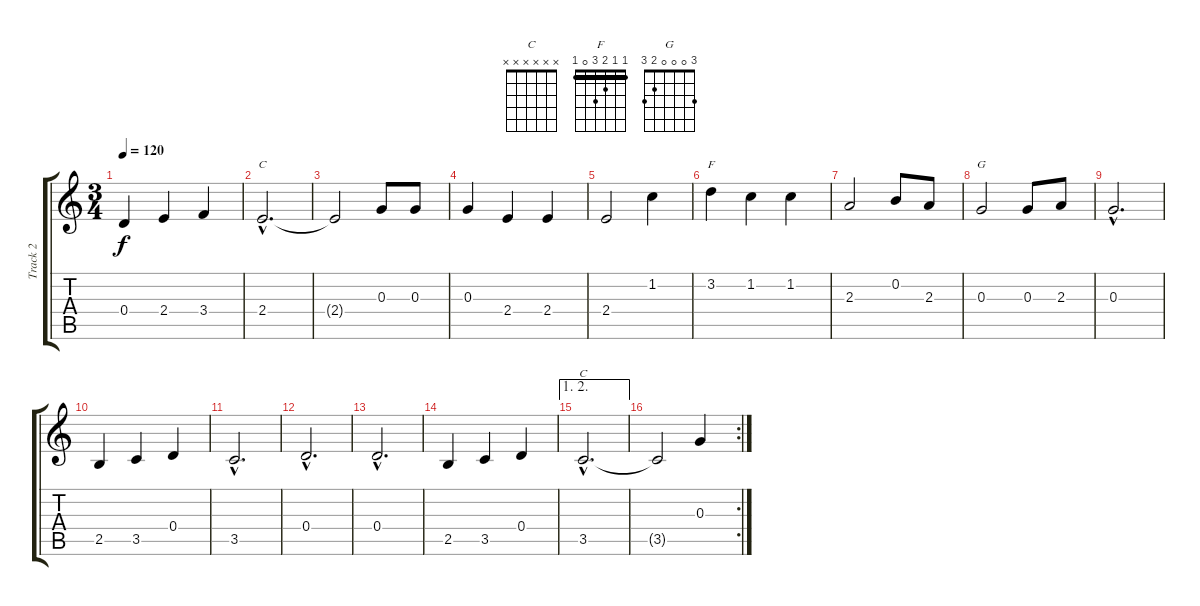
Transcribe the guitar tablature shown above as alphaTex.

\track ("Track 2" "Track 2") {instrument electricguitarjazz}
\staff {score tabs}
\tuning (E4 B3 G3 D3 A2 E2) {hide}
\chord ("C" 0 1 0 2 3 x)
\chord ("F" 1 1 2 3 0 1) {barre 1}
\chord ("G" 3 0 0 0 2 3)
\chord ("C" x x x x x x)
\ts (3 4)
\tempo 120
\clef g2
\ks c
0.4.4{dy f} 2.4.4 3.4.4 |
2.4{hac}.2{d ch "C"} |
2.4{t}.2 0.3.8 0.3.8 |
0.3.4 2.4.4 2.4.4 |
2.4.2 1.2.4 |
3.2.4{ch "F"} 1.2.4 1.2.4 |
2.3.2 0.2.8 2.3.8 |
0.3.2{ch "G"} 0.3.8 2.3.8 |
0.3{hac}.2{d} |
2.5.4 3.5.4 0.4.4 |
3.5{hac}.2{d} |
0.4{hac}.2{d} |
0.4{hac}.2{d} |
2.5.4 3.5.4 0.4.4 |
\ae (1 2)
3.5{hac}.2{d ch "C"} |
\rc 2
3.5{t}.2 0.3.4
